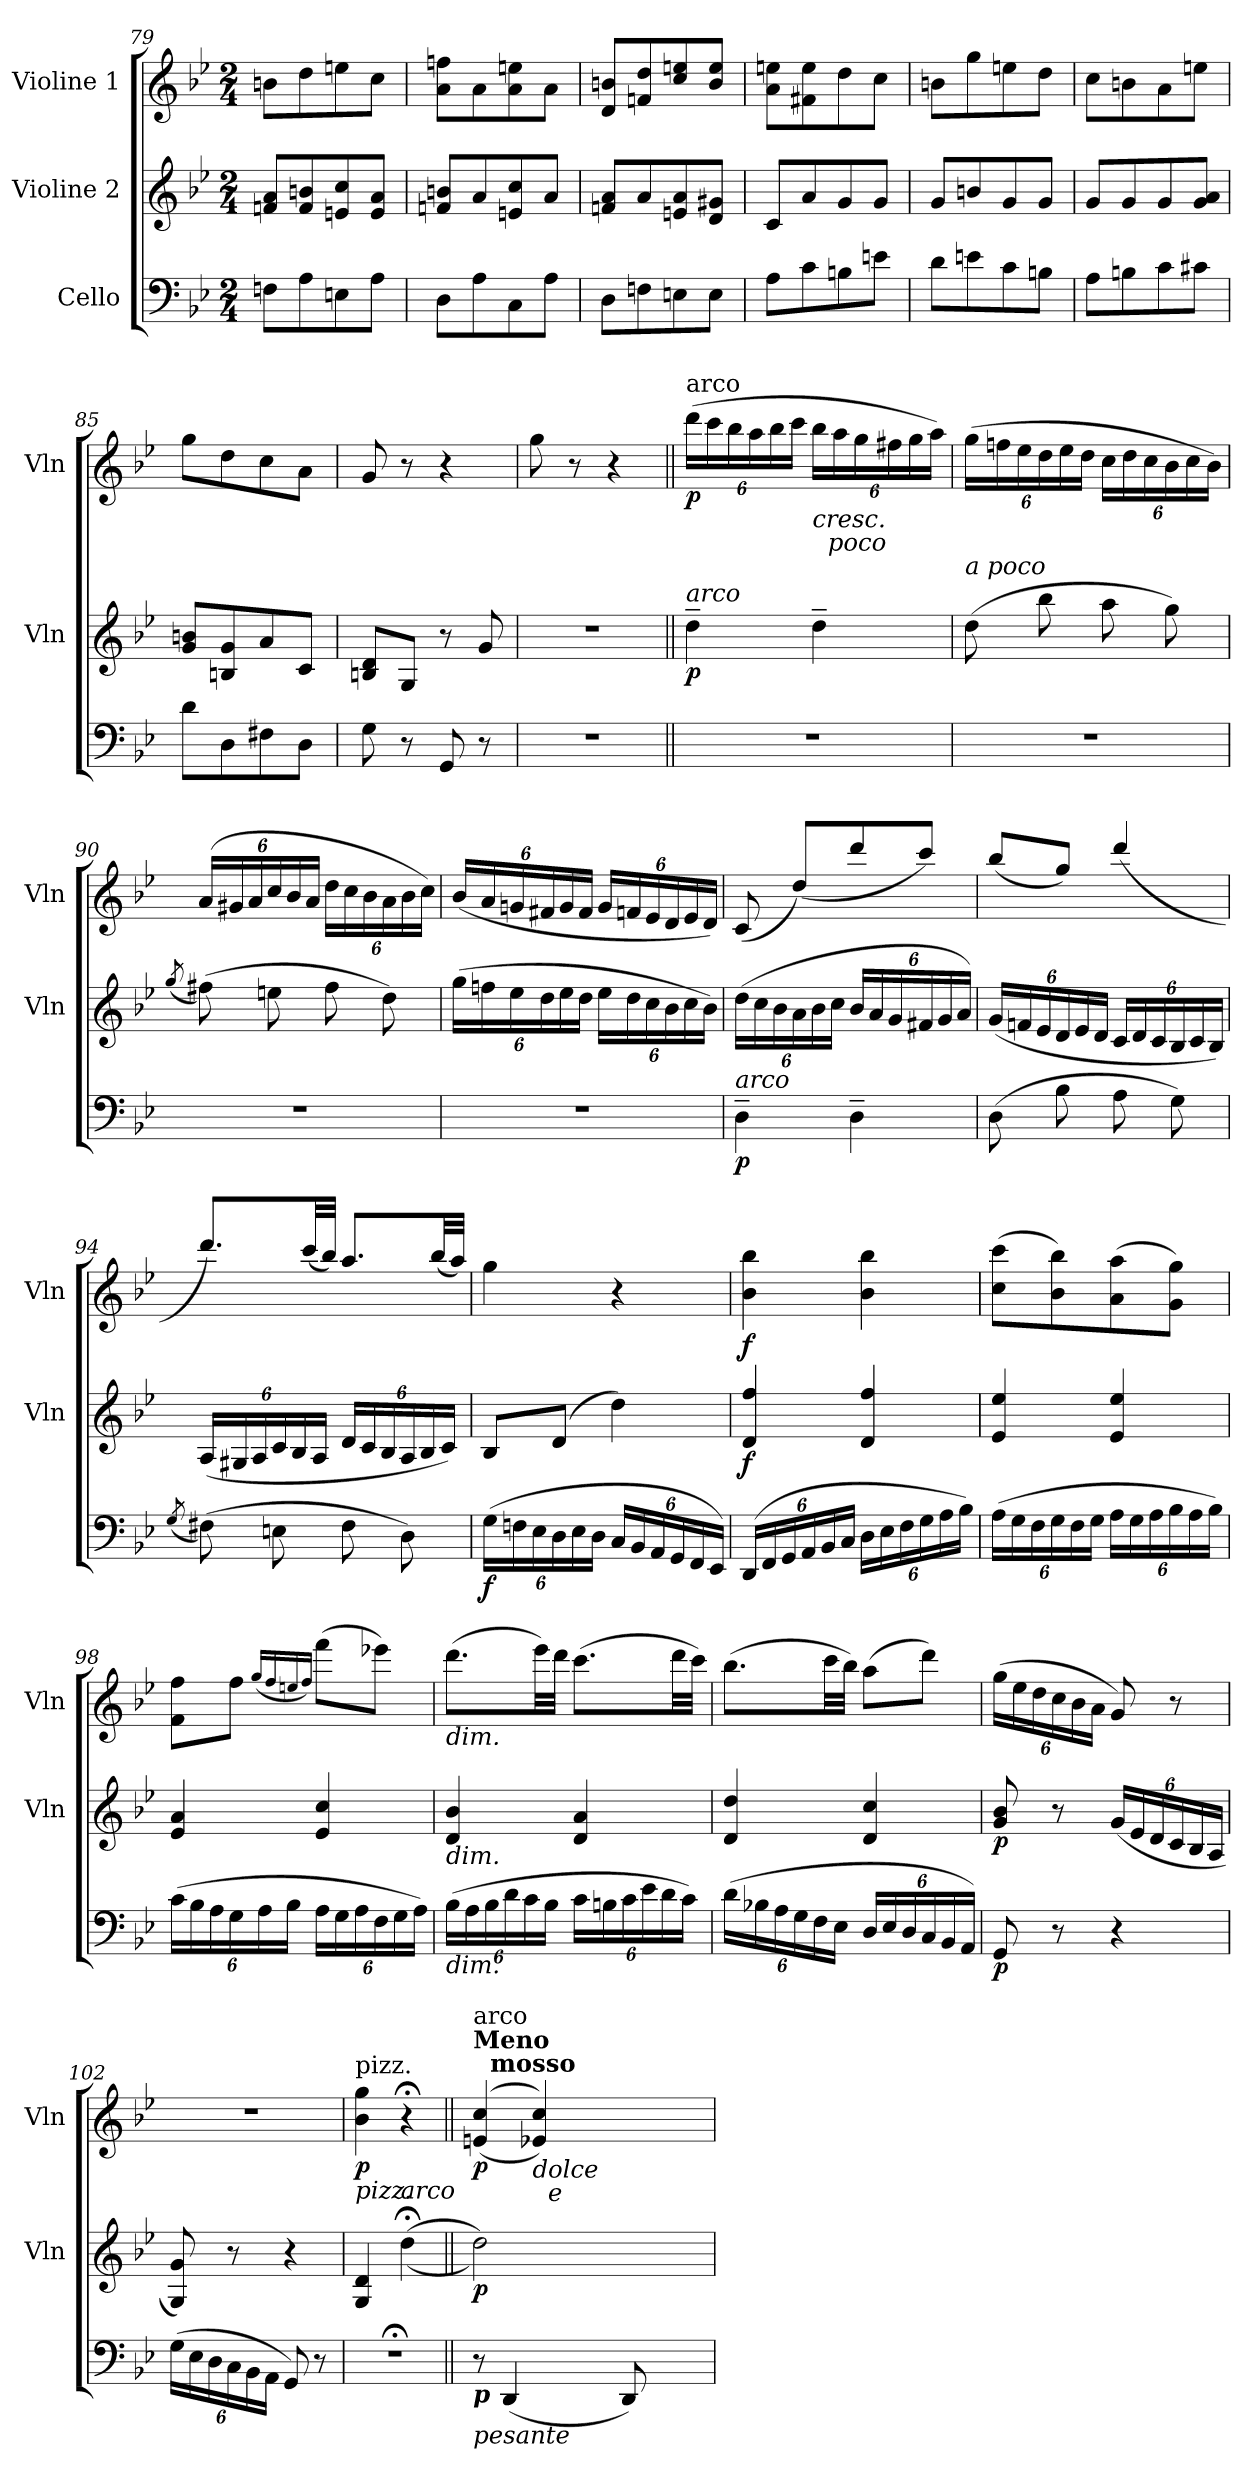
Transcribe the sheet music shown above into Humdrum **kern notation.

**kern	**dynam	**kern	**dynam	**kern	**dynam
*part3	*part3	*part2	*part2	*part1	*part1
*staff3	*staff3	*staff2	*staff2	*staff1	*staff1
*I"Cello	*	*I"Violine 2	*	*I"Violine 1	*
*	*	*I'Vln	*	*I'Vln	*
*clefF4	*	*clefG2	*	*clefG2	*
*k[b-e-]	*	*k[b-e-]	*	*k[b-e-]	*
*B-:	*	*B-:	*	*B-:	*
*M2/4	*	*M2/4	*	*M2/4	*
=79	=79	=79	=79	=79	=79
8FnL	.	8fn 8aL	.	8bL	.
8A	.	8f 8b	.	8dd	.
8E	.	8e 8cc	.	8ee	.
8AJ	.	8e 8aJ	.	8ccJ	.
=80	=80	=80	=80	=80	=80
8DL	.	8fn 8bL	.	8a 8ffnL	.
8A	.	8a	.	8a	.
8C	.	8e 8cc	.	8a 8ee	.
8AJ	.	8aJ	.	8aJ	.
=81	=81	=81	=81	=81	=81
8DL	.	8fn 8aL	.	8d 8bL	.
8Fn	.	8a	.	8fn 8dd	.
8E	.	8e 8a	.	8cc 8ee	.
8EJ	.	8d 8g#XJ	.	8b 8eeJ	.
=82	=82	=82	=82	=82	=82
8AL	.	8cL	.	8a 8eeL	.
8c	.	8a	.	8f#X 8ee	.
8B	.	8g	.	8dd	.
8eJ	.	8gJ	.	8ccJ	.
!!LO:LB:g=z
=83	=83	=83	=83	=83	=83
8dL	.	8gL	.	8bL	.
8e	.	8b	.	8gg	.
8c	.	8g	.	8ee	.
8BJ	.	8gJ	.	8ddJ	.
=84	=84	=84	=84	=84	=84
8AL	.	8gL	.	8ccL	.
8B	.	8g	.	8b	.
8c	.	8g	.	8a	.
8c#XJ	.	8g 8aJ	.	8eeJ	.
=85	=85	=85	=85	=85	=85
8dL	.	8g 8bL	.	8ggL	.
8D	.	8B 8g	.	8dd	.
8F#	.	8a	.	8cc	.
8DJ	.	8cJ	.	8aJ	.
=86	=86	=86	=86	=86	=86
8G	.	8B 8dL	.	8g	.
8r	.	8GJ	.	8r	.
8GG	.	8r	.	4r	.
8r	.	8g	.	.	.
=87	=87	=87	=87	=87	=87
2r	.	2r	.	8gg	.
.	.	.	.	8r	.
.	.	.	.	4r	.
=88||	=88||	=88||	=88||	=88||	=88||
!	!	!	!	!LO:TX:a:t=arco	!
!	!	!LO:TX:a:i:t=arco	!	!	!
!	!	!	!LO:DY:b	!	!LO:DY:b
2r	.	4dd~	p	(>24dddLL	p
.	.	.	.	24ccc	.
.	.	.	.	24bb-	.
.	.	.	.	24aa	.
.	.	.	.	24bb-	.
.	.	.	.	24cccJJ	.
!	!	!	!	!LO:TX:b:i:t=cresc.\n                           poco	!
.	.	4dd~	.	24bb-LL	.
.	.	.	.	24aa	.
.	.	.	.	24gg	.
.	.	.	.	24ff#X	.
.	.	.	.	24gg	.
.	.	.	.	24aaJJ)	.
!!LO:LB:g=z
=89	=89	=89	=89	=89	=89
!	!	!	!	!LO:TX:b:i:t=a poco	!
2r	.	(>8dd	.	(>24ggLL	.
.	.	.	.	24ffn	.
.	.	.	.	24ee-	.
.	.	8bb-	.	24dd	.
.	.	.	.	24ee-	.
.	.	.	.	24ddJJ	.
.	.	8aa	.	24ccLL	.
.	.	.	.	24dd	.
.	.	.	.	24cc	.
.	.	8gg)	.	24b-	.
.	.	.	.	24cc	.
.	.	.	.	24b-JJ)	.
=90	=90	=90	=90	=90	=90
.	.	(>8qgg/	.	.	.
2r	.	(>8ff#X)	.	(>24aLL	.
.	.	.	.	24g#X	.
.	.	.	.	24a	.
.	.	8een	.	24cc	.
.	.	.	.	24b-	.
.	.	.	.	24aJJ	.
.	.	8ff#	.	24ddLL	.
.	.	.	.	24cc	.
.	.	.	.	24b-	.
.	.	8dd)	.	24a	.
.	.	.	.	24b-	.
.	.	.	.	24ccJJ)	.
=91	=91	=91	=91	=91	=91
2r	.	(>24ggLL	.	(<24b-LL	.
.	.	24ffn	.	24a	.
.	.	24ee-	.	24gn	.
.	.	24dd	.	24f#X	.
.	.	24ee-	.	24g	.
.	.	24ddJJ	.	24f#JJ	.
.	.	24ee-LL	.	24gLL	.
.	.	24dd	.	24fn	.
.	.	24cc	.	24e-	.
.	.	24b-	.	24d	.
.	.	24cc	.	24e-	.
.	.	24b-JJ)	.	24dJJ)	.
!!LO:LB:g=z
=92	=92	=92	=92	=92	=92
!LO:TX:a:i:t=arco	!	!	!	!	!
!	!LO:DY:b	!	!	!	!
4D~	p	(<24ddLL	.	(<8c/	.
.	.	24cc	.	.	.
.	.	24b-	.	.	.
.	.	24a	.	(>8dd/L)	.
.	.	24b-	.	.	.
.	.	24ccJJ	.	.	.
4D~	.	24b-LL	.	8ddd/	.
.	.	24a	.	.	.
.	.	24g	.	.	.
.	.	24f#X	.	8ccc/J)	.
.	.	24g	.	.	.
.	.	24aJJ)	.	.	.
=93	=93	=93	=93	=93	=93
(>8D	.	(<24gLL	.	(>8bb-/L	.
.	.	24fn	.	.	.
.	.	24e-	.	.	.
8B-	.	24d	.	8gg/J)	.
.	.	24e-	.	.	.
.	.	24dJJ	.	.	.
8A	.	24cLL	.	(>4ddd/	.
.	.	24d	.	.	.
.	.	24c	.	.	.
8G)	.	24B-	.	.	.
.	.	24c	.	.	.
.	.	24B-JJ)	.	.	.
=94	=94	=94	=94	=94	=94
(<8qG/	.	.	.	.	.
(>8F#X)	.	(<24ALL	.	8.ddd/L)	.
.	.	24G#X	.	.	.
.	.	24A	.	.	.
8En	.	24c	.	.	.
.	.	24B-	.	.	.
.	.	.	.	(>32ccc/LL	.
.	.	24AJJ	.	.	.
.	.	.	.	32bb-/JJJ)	.
8F#	.	24dLL	.	8.aa/L	.
.	.	24c	.	.	.
.	.	24B-	.	.	.
8D)	.	24A	.	.	.
.	.	24B-	.	.	.
.	.	.	.	(>32bb-/LL	.
.	.	24cJJ)	.	.	.
.	.	.	.	32aa/JJJ)	.
!!LO:LB:g=z
=95	=95	=95	=95	=95	=95
!	!LO:DY:b	!	!	!	!
(<24GLL	f	8B-L	.	4gg	.
24Fn	.	.	.	.	.
24E-	.	.	.	.	.
24D	.	(<8dJ	.	.	.
24E-	.	.	.	.	.
24DJJ	.	.	.	.	.
24CLL	.	4dd)	.	4r	.
24BB-	.	.	.	.	.
24AA	.	.	.	.	.
24GG	.	.	.	.	.
24FF	.	.	.	.	.
24EE-JJ)	.	.	.	.	.
=96	=96	=96	=96	=96	=96
!	!	!	!LO:DY:b	!	!LO:DY:b
(<24DDLL	.	4d 4ff	f	4b- 4bb-	f
24FF	.	.	.	.	.
24GG	.	.	.	.	.
24AA	.	.	.	.	.
24BB-	.	.	.	.	.
24CJJ	.	.	.	.	.
24DLL	.	4d 4ff	.	4b- 4bb-	.
24E-	.	.	.	.	.
24F	.	.	.	.	.
24G	.	.	.	.	.
24A	.	.	.	.	.
24B-JJ)	.	.	.	.	.
=97	=97	=97	=97	=97	=97
(>24ALL	.	4e- 4ee-	.	(>8cc 8cccL	.
24G	.	.	.	.	.
24F	.	.	.	.	.
24G	.	.	.	8b- 8bb-)	.
24F	.	.	.	.	.
24GJJ	.	.	.	.	.
24ALL	.	4e- 4ee-	.	(>8a 8aa	.
24G	.	.	.	.	.
24A	.	.	.	.	.
24B-	.	.	.	8g 8ggJ)	.
24A	.	.	.	.	.
24B-JJ)	.	.	.	.	.
!!LO:LB:g=z
=98	=98	=98	=98	=98	=98
(>24cLL	.	4e- 4a	.	8f 8ffL	.
24B-	.	.	.	.	.
24A	.	.	.	.	.
24G	.	.	.	8ffJ	.
24A	.	.	.	.	.
24B-JJ	.	.	.	.	.
.	.	.	.	(>16qggLL	.
.	.	.	.	16qff	.
.	.	.	.	16qeen	.
.	.	.	.	16qffJJ)	.
24ALL	.	4e- 4cc	.	(>8fffL	.
24G	.	.	.	.	.
24A	.	.	.	.	.
24F	.	.	.	8eee-XJ)	.
24G	.	.	.	.	.
24AJJ)	.	.	.	.	.
=99	=99	=99	=99	=99	=99
!	!	!	!	!LO:TX:b:i:t=dim.	!
!	!	!LO:TX:b:i:t=dim.	!	!	!
!LO:TX:b:i:t=dim.	!	!	!	!	!
(>24B-LL	.	4d 4b-	.	(>8.dddL	.
24A	.	.	.	.	.
24B-	.	.	.	.	.
24d	.	.	.	.	.
24c	.	.	.	.	.
.	.	.	.	32eee-LL)	.
24B-JJ	.	.	.	.	.
.	.	.	.	32dddJJJ	.
24cLL	.	4d 4a	.	(>8.cccL	.
24Bn	.	.	.	.	.
24c	.	.	.	.	.
24e-	.	.	.	.	.
24d	.	.	.	.	.
.	.	.	.	32dddLL	.
24cJJ)	.	.	.	.	.
.	.	.	.	32cccJJJ)	.
=100	=100	=100	=100	=100	=100
(>24dLL	.	4d 4dd	.	(>8.bb-L	.
24B-X	.	.	.	.	.
24A	.	.	.	.	.
24G	.	.	.	.	.
24F	.	.	.	.	.
.	.	.	.	32cccLL	.
24E-JJ	.	.	.	.	.
.	.	.	.	32bb-JJJ)	.
24DLL	.	4d 4cc	.	(>8aaL	.
24E-	.	.	.	.	.
24D	.	.	.	.	.
24C	.	.	.	8dddJ)	.
24BB-	.	.	.	.	.
24AAJJ)	.	.	.	.	.
!!LO:LB:g=z
=101	=101	=101	=101	=101	=101
!	!LO:DY:b	!	!LO:DY:b	!	!
8GG	p	8g 8b-	p	(>24ggLL	.
.	.	.	.	24ee-	.
.	.	.	.	24dd	.
8r	.	8r	.	24cc	.
.	.	.	.	24b-	.
.	.	.	.	24aJJ	.
4r	.	(<24gLL	.	8g)	.
.	.	24e-	.	.	.
.	.	24d	.	.	.
.	.	24c	.	8r	.
.	.	24B-	.	.	.
.	.	24AJJ	.	.	.
=102	=102	=102	=102	=102	=102
(>24GLL	.	8G 8g)	.	2r	.
24E-	.	.	.	.	.
24D	.	.	.	.	.
24C	.	8r	.	.	.
24BB-	.	.	.	.	.
24AAJJ	.	.	.	.	.
8GG)	.	4r	.	.	.
8r	.	.	.	.	.
=103	=103	=103	=103	=103	=103
!	!	!	!	!LO:TX:a:t=pizz.	!
!	!	!LO:TX:a:i:t=pizz.	!	!	!
!	!	!	!	!	!LO:DY:b
2r;<	.	4G 4d	.	4b- 4gg	p
!	!	!LO:TX:a:i:t=arco	!	!	!
.	.	(>(>4dd;<	.	4r;<	.
=104||	=104||	=104||	=104||	=104||	=104||
!	!	!	!	!LO:TX:a:B:t=Meno\n                           mosso	!
!	!	!	!	!LO:TX:a:t=arco	!
!LO:TX:b:Bi:t=p	!	!	!	!	!
!LO:TX:b:i:t=pesante	!	!	!	!	!
!	!	!	!LO:DY:b	!	!LO:DY:b
8r	.	2dd))	p	(<(>4e 4cc	p
(<4DD	.	.	.	.	.
!	!	!	!	!LO:TX:b:i:t=dolce\n                           e	!
.	.	.	.	4e-X 4cc))	.
8DD)	.	.	.	.	.
=	=	=	=	=	=
*-	*-	*-	*-	*-	*-
